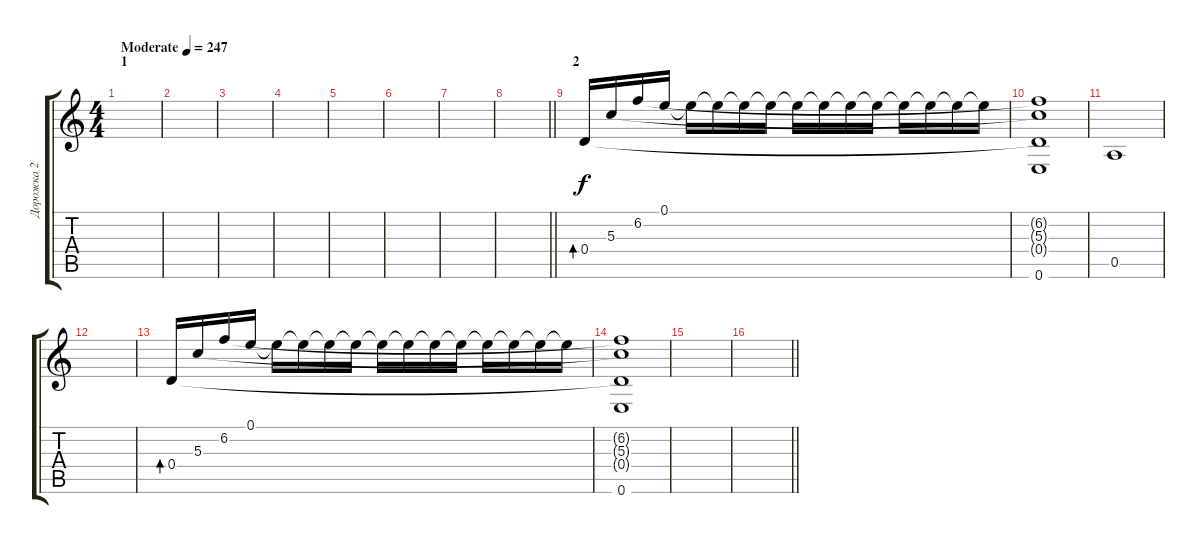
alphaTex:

\track ("Дорожка 2" "Дорожка 2") {instrument electricguitarclean}
\staff {score tabs}
\tuning (E4 B3 G3 D3 A2 E2) {hide}
\ts (4 4)
\section ("" "1")
\tempo (247 "Moderate")
\clef g2
\ks c
|
|
|
|
|
|
|
\barLineRight lightlight
|
\section ("" " 2")
0.4.16{bd 60} 5.3.16 6.2.16 0.1.16 0.1{t}.16 0.1{t}.16 0.1{t}.16 0.1{t}.16 0.1{t}.16 0.1{t}.16 0.1{t}.16 0.1{t}.16 0.1{t}.16 0.1{t}.16 0.1{t}.16 0.1{t}.16 |
(6.2{t} 5.3{t} 0.4{t} 0.6).1 |
0.5.1 |
|
0.4.16{bd 60} 5.3.16 6.2.16 0.1.16 0.1{t}.16 0.1{t}.16 0.1{t}.16 0.1{t}.16 0.1{t}.16 0.1{t}.16 0.1{t}.16 0.1{t}.16 0.1{t}.16 0.1{t}.16 0.1{t}.16 0.1{t}.16 |
(6.2{t} 5.3{t} 0.4{t} 0.6).1 |
|
\barLineRight lightlight
